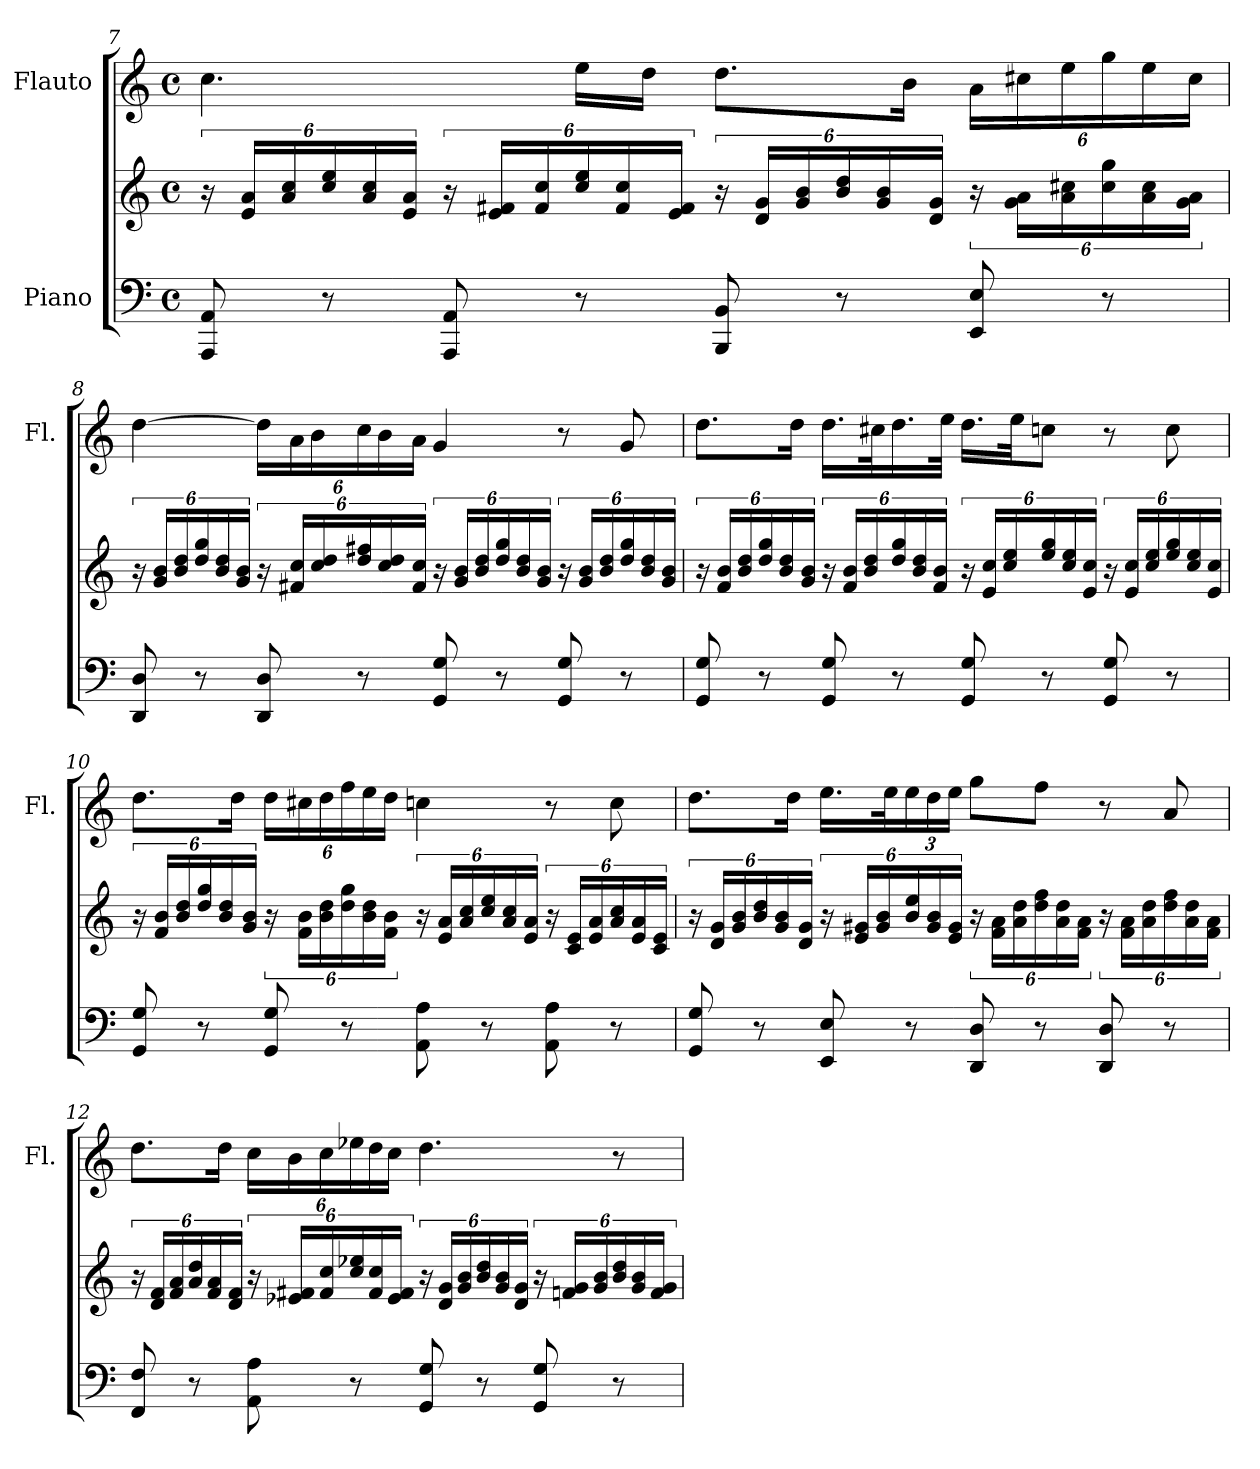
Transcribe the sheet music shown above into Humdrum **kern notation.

**kern	**kern	**kern
*part2	*part2	*part1
*staff3	*staff2	*staff1
*I"Piano	*	*I"Flauto
*	*	*I'Fl.
!!LO:LB:g=z
*clefF4	*clefG2	*clefG2
*k[]	*k[]	*k[]
*M4/4	*M4/4	*M4/4
*met(c)	*met(c)	*met(c)
=7	=7	=7
8AAA/ 8AA/	24r	4.cc\
.	24e/ 24a/LL	.
.	24a/ 24cc/	.
8r	24cc/ 24ee/	.
.	24a/ 24cc/	.
.	24e/ 24a/JJ	.
8AAA/ 8AA/	24r	.
.	24e/ 24f#X/LL	.
.	24f#/ 24cc/	.
8r	24cc/ 24ee/	16ee\LL
.	24f#/ 24cc/	.
.	.	16dd\JJ
.	24e/ 24f#/JJ	.
8BBB/ 8BB/	24r	8.dd\L
.	24d/ 24g/LL	.
.	24g/ 24b/	.
8r	24b/ 24dd/	.
.	24g/ 24b/	.
.	.	16b\Jk
.	24d/ 24g/JJ	.
*	*	*Xbrackettup
8EE/ 8E/	24r	24a\LL
.	24g\ 24a\LL	24cc#X\
.	24a\ 24cc#X\	24ee\
8r	24cc#\ 24gg\	24gg\
.	24a\ 24cc#\	24ee\
.	24g\ 24a\JJ	24cc#\JJ
=8	=8	=8
8DD/ 8D/	24r	[4dd\
.	24g/ 24b/LL	.
.	24b/ 24dd/	.
8r	24dd/ 24gg/	.
.	24b/ 24dd/	.
.	24g/ 24b/JJ	.
8DD/ 8D/	24r	24dd\LL]
.	24f#X/ 24cc/LL	24a\
.	24cc/ 24dd/	24b\
8r	24dd/ 24ff#X/	24cc\
.	24cc/ 24dd/	24b\
.	24f#/ 24cc/JJ	24a\JJ
8GG/ 8G/	24r	4g/
.	24g/ 24b/LL	.
.	24b/ 24dd/	.
8r	24dd/ 24gg/	.
.	24b/ 24dd/	.
.	24g/ 24b/JJ	.
8GG/ 8G/	24r	8r
.	24g/ 24b/LL	.
.	24b/ 24dd/	.
8r	24dd/ 24gg/	8g/
.	24b/ 24dd/	.
.	24g/ 24b/JJ	.
!!LO:PB:g=z
=9	=9	=9
8GG/ 8G/	24r	8.dd\L
.	24f/ 24b/LL	.
.	24b/ 24dd/	.
8r	24dd/ 24gg/	.
.	24b/ 24dd/	.
.	.	16dd\Jk
.	24g/ 24b/JJ	.
8GG/ 8G/	24r	16.dd\LL
.	24f/ 24b/LL	.
.	24b/ 24dd/	.
.	.	32cc#X\K
8r	24dd/ 24gg/	16.dd\
.	24b/ 24dd/	.
.	24f/ 24b/JJ	.
.	.	32ee\JJk
8GG/ 8G/	24r	16.dd\LL
.	24e/ 24cc/LL	.
.	24cc/ 24ee/	.
.	.	32ee\JK
8r	24ee/ 24gg/	8ccn\J
.	24cc/ 24ee/	.
.	24e/ 24cc/JJ	.
8GG/ 8G/	24r	8r
.	24e/ 24cc/LL	.
.	24cc/ 24ee/	.
8r	24ee/ 24gg/	8cc\
.	24cc/ 24ee/	.
.	24e/ 24cc/JJ	.
=10	=10	=10
8GG/ 8G/	24r	8.dd\L
.	24f/ 24b/LL	.
.	24b/ 24dd/	.
8r	24dd/ 24gg/	.
.	24b/ 24dd/	.
.	.	16dd\Jk
.	24g/ 24b/JJ	.
8GG/ 8G/	24r	24dd\LL
.	24f\ 24b\LL	24cc#X\
.	24b\ 24dd\	24dd\
8r	24dd\ 24gg\	24ff\
.	24b\ 24dd\	24ee\
.	24f\ 24b\JJ	24dd\JJ
8AA\ 8A\	24r	4ccn\
.	24e/ 24a/LL	.
.	24a/ 24cc/	.
8r	24cc/ 24ee/	.
.	24a/ 24cc/	.
.	24e/ 24a/JJ	.
8AA\ 8A\	24r	8r
.	24c/ 24e/LL	.
.	24e/ 24a/	.
8r	24a/ 24cc/	8cc\
.	24e/ 24a/	.
.	24c/ 24e/JJ	.
=11	=11	=11
8GG/ 8G/	24r	8.dd\L
.	24d/ 24g/LL	.
.	24g/ 24b/	.
8r	24b/ 24dd/	.
.	24g/ 24b/	.
.	.	16dd\Jk
.	24d/ 24g/JJ	.
8EE/ 8E/	24r	16.ee\LL
.	24e/ 24g#X/LL	.
.	24g#/ 24b/	.
.	.	32ee\K
8r	24b/ 24ee/	24ee\
.	24g#/ 24b/	24dd\
.	24e/ 24g#/JJ	24ee\JJ
8DD/ 8D/	24r	8gg\L
.	24f\ 24a\LL	.
.	24a\ 24dd\	.
8r	24dd\ 24ff\	8ff\J
.	24a\ 24dd\	.
.	24f\ 24a\JJ	.
8DD/ 8D/	24r	8r
.	24f\ 24a\LL	.
.	24a\ 24dd\	.
8r	24dd\ 24ff\	8a/
.	24a\ 24dd\	.
.	24f\ 24a\JJ	.
!!LO:LB:g=z
=12	=12	=12
8FF/ 8F/	24r	8.dd\L
.	24d/ 24f/LL	.
.	24f/ 24a/	.
8r	24a/ 24dd/	.
.	24f/ 24a/	.
.	.	16dd\Jk
.	24d/ 24f/JJ	.
8AA\ 8A\	24r	24cc\LL
.	24e-X/ 24f#X/LL	24b\
.	24f#/ 24cc/	24cc\
8r	24cc/ 24ee-X/	24ee-X\
.	24f#/ 24cc/	24dd\
.	24e-/ 24f#/JJ	24cc\JJ
8GG/ 8G/	24r	4.dd\
.	24d/ 24g/LL	.
.	24g/ 24b/	.
8r	24b/ 24dd/	.
.	24g/ 24b/	.
.	24d/ 24g/JJ	.
8GG/ 8G/	24r	.
.	24fn/ 24g/LL	.
.	24g/ 24b/	.
8r	24b/ 24dd/	8r
.	24g/ 24b/	.
.	24f/ 24g/JJ	.
=	=	=
*-	*-	*-
